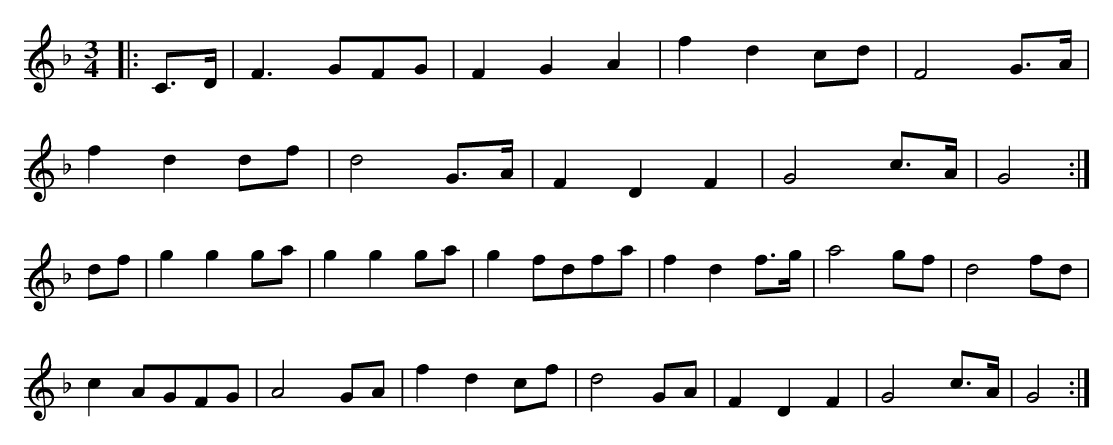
X:1
M:3/4
K:F
|:C>D|F3 GFG|F2 G2 A2|f2 d2 cd|F4 G>A|
f2 d2 df|d4 G>A|F2 D2 F2|G4 c>A|G4:|
df|g2 g2 ga|g2 g2 ga|g2 fdfa|f2 d2 f>g|a4 gf|d4 fd|
c2 AGFG|A4 GA|f2 d2 cf|d4 GA|F2 D2 F2|G4 c>A|G4:|
